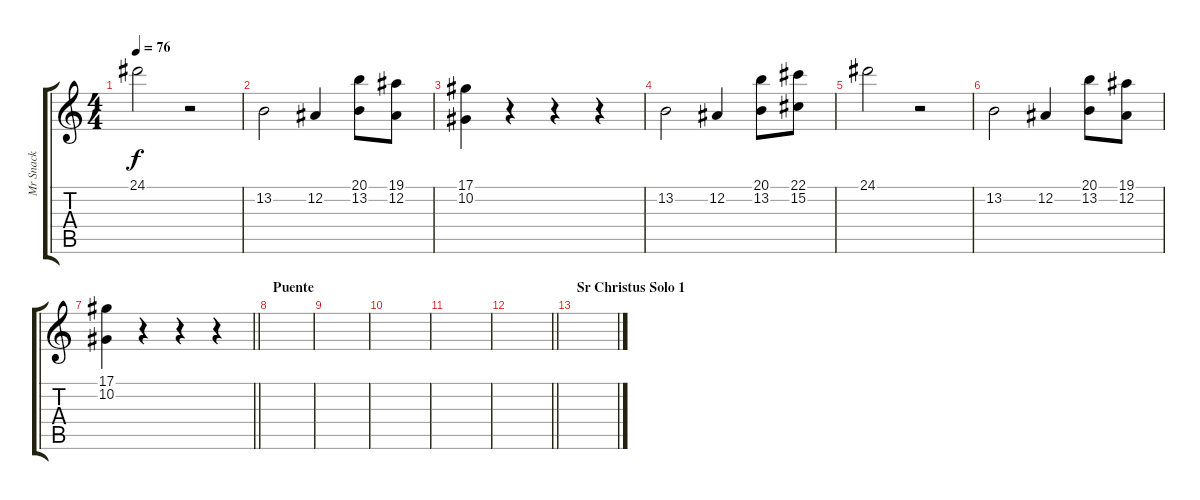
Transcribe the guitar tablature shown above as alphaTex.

\track ("Mr Snack" "Mr Snack") {instrument stringensemble2}
\staff {score tabs}
\tuning (Eb4 Bb3 Gb3 Db3 Ab2 Eb2) {hide}
\ts (4 4)
\tempo 76
\clef g2
\ks c
24.1.2{dy f} r.2 |
13.2.2 12.2.4 (20.1 13.2).8 (19.1 12.2).8 |
(17.1 10.2).4 r.4 r.4 r.4 |
13.2.2 12.2.4 (20.1 13.2).8 (22.1 15.2).8 |
24.1.2 r.2 |
13.2.2 12.2.4 (20.1 13.2).8 (19.1 12.2).8 |
\barLineRight lightlight
(17.1 10.2).4 r.4 r.4 r.4 |
\section ("" "Puente")
|
|
|
|
\barLineRight lightlight
|
\section ("" "Sr Christus Solo 1")
